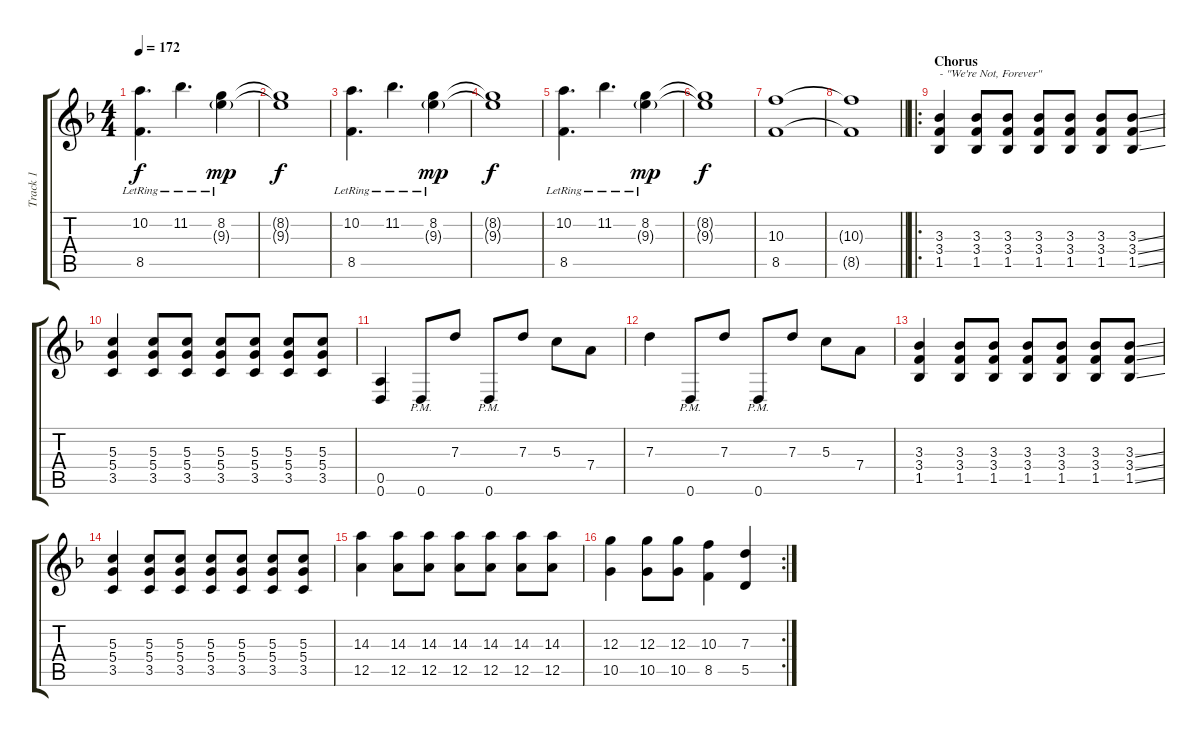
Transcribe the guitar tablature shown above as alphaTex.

\track ("Track 1" "Track 1") {instrument distortionguitar}
\staff {score tabs}
\tuning (E4 B3 G3 D3 A2 D2) {hide}
\ts (4 4)
\tempo 172
\clef g2
\ks f
(10.2{lr} 8.5{lr}).4{d dy f} 11.2{lr}.4{d} (8.2{lr} 9.3{g lr}).4{dy mp} |
(8.2{t} 9.3{t}).1{dy f} |
(10.2{lr} 8.5{lr}).4{d} 11.2{lr}.4{d} (8.2{lr} 9.3{g lr}).4{dy mp} |
(8.2{t} 9.3{t}).1{dy f} |
(10.2{lr} 8.5{lr}).4{d} 11.2{lr}.4{d} (8.2{lr} 9.3{g lr}).4{dy mp} |
(8.2{t} 9.3{t}).1{dy f} |
(10.3 8.5).1 |
\barLineRight lightlight
(10.3{t} 8.5{t}).1 |
\ro
\section ("" "Chorus")
(3.3 3.4 1.5).4{txt "- \"We're Not, Forever\""} (3.3 3.4 1.5).8 (3.3 3.4 1.5).8 (3.3 3.4 1.5).8 (3.3 3.4 1.5).8 (3.3 3.4 1.5).8 (3.3{ss} 3.4{ss} 1.5{ss}).8 |
(5.3 5.4 3.5).4 (5.3 5.4 3.5).8 (5.3 5.4 3.5).8 (5.3 5.4 3.5).8 (5.3 5.4 3.5).8 (5.3 5.4 3.5).8 (5.3 5.4 3.5).8 |
(0.5 0.6).4 0.6{pm}.8 7.3.8 0.6{pm}.8 7.3.8 5.3.8 7.4.8 |
7.3.4 0.6{pm}.8 7.3.8 0.6{pm}.8 7.3.8 5.3.8 7.4.8 |
(3.3 3.4 1.5).4 (3.3 3.4 1.5).8 (3.3 3.4 1.5).8 (3.3 3.4 1.5).8 (3.3 3.4 1.5).8 (3.3 3.4 1.5).8 (3.3{ss} 3.4{ss} 1.5{ss}).8 |
(5.3 5.4 3.5).4 (5.3 5.4 3.5).8 (5.3 5.4 3.5).8 (5.3 5.4 3.5).8 (5.3 5.4 3.5).8 (5.3 5.4 3.5).8 (5.3 5.4 3.5).8 |
(14.3 12.5).4 (14.3 12.5).8 (14.3 12.5).8 (14.3 12.5).8 (14.3 12.5).8 (14.3 12.5).8 (14.3 12.5).8 |
\rc 2
(12.3 10.5).4 (12.3 10.5).8 (12.3 10.5).8 (10.3 8.5).4 (7.3 5.5).4
